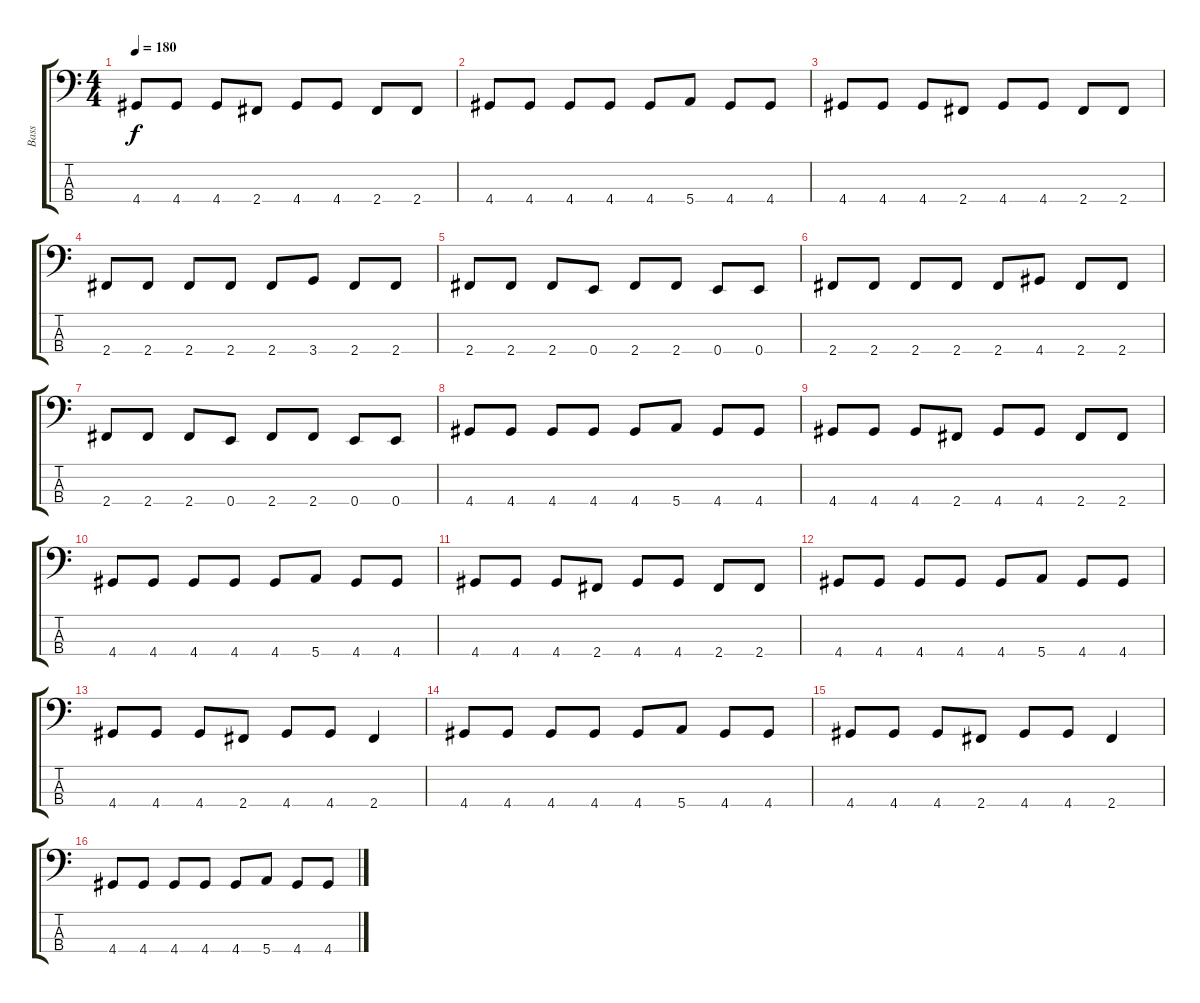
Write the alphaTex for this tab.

\track ("Bass" "Bass") {instrument electricbasspick}
\staff {score tabs}
\tuning (G2 D2 A1 E1) {hide}
\ts (4 4)
\tempo 180
\clef f4
\ks c
4.4.8{dy f} 4.4.8 4.4.8 2.4.8 4.4.8 4.4.8 2.4.8 2.4.8 |
4.4.8 4.4.8 4.4.8 4.4.8 4.4.8 5.4.8 4.4.8 4.4.8 |
4.4.8 4.4.8 4.4.8 2.4.8 4.4.8 4.4.8 2.4.8 2.4.8 |
2.4.8 2.4.8 2.4.8 2.4.8 2.4.8 3.4.8 2.4.8 2.4.8 |
2.4.8 2.4.8 2.4.8 0.4.8 2.4.8 2.4.8 0.4.8 0.4.8 |
2.4.8 2.4.8 2.4.8 2.4.8 2.4.8 4.4.8 2.4.8 2.4.8 |
2.4.8 2.4.8 2.4.8 0.4.8 2.4.8 2.4.8 0.4.8 0.4.8 |
4.4.8 4.4.8 4.4.8 4.4.8 4.4.8 5.4.8 4.4.8 4.4.8 |
4.4.8 4.4.8 4.4.8 2.4.8 4.4.8 4.4.8 2.4.8 2.4.8 |
4.4.8 4.4.8 4.4.8 4.4.8 4.4.8 5.4.8 4.4.8 4.4.8 |
4.4.8 4.4.8 4.4.8 2.4.8 4.4.8 4.4.8 2.4.8 2.4.8 |
4.4.8 4.4.8 4.4.8 4.4.8 4.4.8 5.4.8 4.4.8 4.4.8 |
4.4.8 4.4.8 4.4.8 2.4.8 4.4.8 4.4.8 2.4.4 |
4.4.8 4.4.8 4.4.8 4.4.8 4.4.8 5.4.8 4.4.8 4.4.8 |
4.4.8 4.4.8 4.4.8 2.4.8 4.4.8 4.4.8 2.4.4 |
4.4.8 4.4.8 4.4.8 4.4.8 4.4.8 5.4.8 4.4.8 4.4.8
